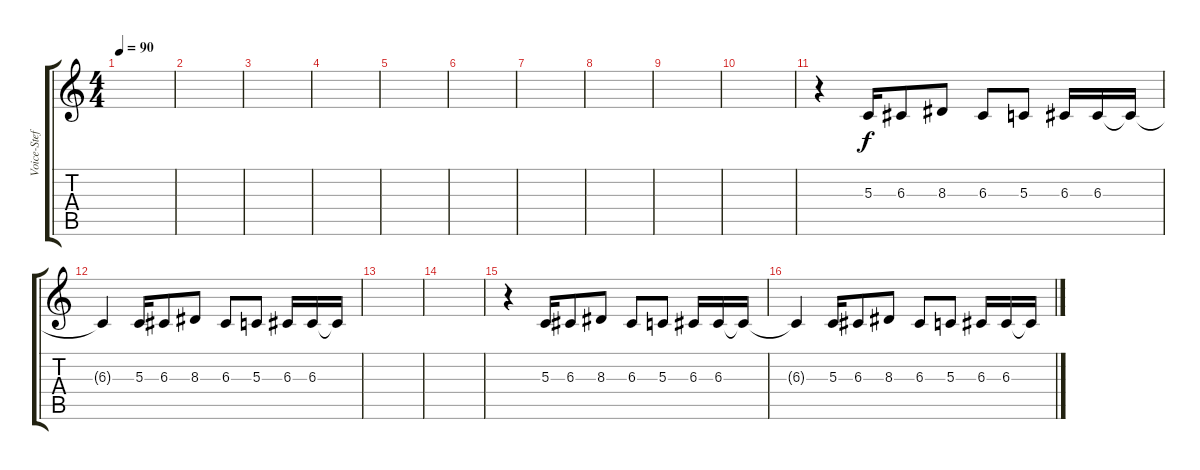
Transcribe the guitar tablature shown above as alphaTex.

\track ("Voice-Stef" "Voice-Stef") {instrument cello}
\staff {score tabs}
\tuning (E4 B3 G3 D3 A2 E2) {hide}
\ts (4 4)
\tempo 90
\clef g2
\ks c
|
|
|
|
|
|
|
|
|
|
r.4 5.3.16 6.3.8 8.3.8 6.3.8 5.3.8 6.3.16 6.3.16 6.3{t}.16 |
6.3{t}.4 5.3.16 6.3.8 8.3.8 6.3.8 5.3.8 6.3.16 6.3.16 6.3{t}.16 |
|
|
r.4 5.3.16 6.3.8 8.3.8 6.3.8 5.3.8 6.3.16 6.3.16 6.3{t}.16 |
6.3{t}.4 5.3.16 6.3.8 8.3.8 6.3.8 5.3.8 6.3.16 6.3.16 6.3{t}.16
